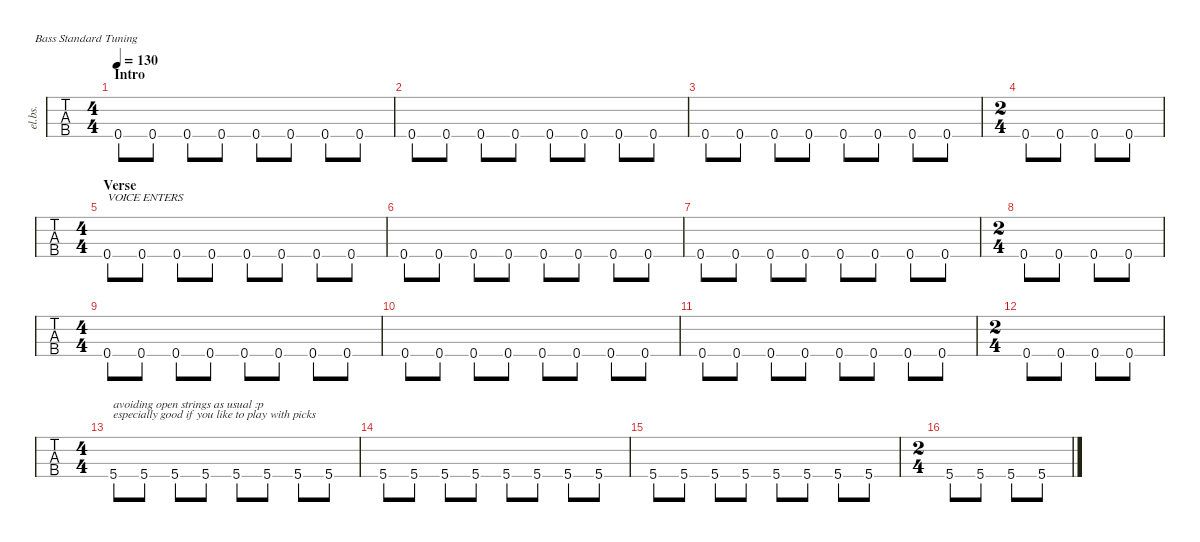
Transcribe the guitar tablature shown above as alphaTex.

\defaultSystemsLayout 4
\hideDynamics
\bracketExtendMode nobrackets
\otherSystemsTrackNameOrientation horizontal
\track ("Electric Bass" "el.bs.") {instrument electricbassfinger}
\staff {tabs}
\tuning (G2 D2 A1 E1)
\ts (4 4)
\section ("" "Intro")
\tempo 130
\clef f4
\ks c
0.4.8{dy mf instrument electricbassfinger} 0.4.8 0.4.8 0.4.8 0.4.8 0.4.8 0.4.8 0.4.8 |
0.4.8 0.4.8 0.4.8 0.4.8 0.4.8 0.4.8 0.4.8 0.4.8 |
0.4.8 0.4.8 0.4.8 0.4.8 0.4.8 0.4.8 0.4.8 0.4.8 |
\ts (2 4)
\beaming (8 2 2)
0.4.8 0.4.8 0.4.8 0.4.8 |
\ts (4 4)
\beaming (8 2 2 2 2)
\section ("" "Verse")
0.4.8{txt "VOICE ENTERS"} 0.4.8 0.4.8 0.4.8 0.4.8 0.4.8 0.4.8 0.4.8 |
0.4.8 0.4.8 0.4.8 0.4.8 0.4.8 0.4.8 0.4.8 0.4.8 |
0.4.8 0.4.8 0.4.8 0.4.8 0.4.8 0.4.8 0.4.8 0.4.8 |
\ts (2 4)
\beaming (8 2 2)
0.4.8 0.4.8 0.4.8 0.4.8 |
\ts (4 4)
\beaming (8 2 2 2 2)
0.4.8 0.4.8 0.4.8 0.4.8 0.4.8 0.4.8 0.4.8 0.4.8 |
0.4.8 0.4.8 0.4.8 0.4.8 0.4.8 0.4.8 0.4.8 0.4.8 |
0.4.8 0.4.8 0.4.8 0.4.8 0.4.8 0.4.8 0.4.8 0.4.8 |
\ts (2 4)
\beaming (8 2 2)
0.4.8 0.4.8 0.4.8 0.4.8 |
\ts (4 4)
\beaming (8 2 2 2 2)
5.4.8{txt "avoiding open strings as usual :p\nespecially good if you like to play with picks"} 5.4.8 5.4.8 5.4.8 5.4.8 5.4.8 5.4.8 5.4.8 |
5.4.8 5.4.8 5.4.8 5.4.8 5.4.8 5.4.8 5.4.8 5.4.8 |
5.4.8 5.4.8 5.4.8 5.4.8 5.4.8 5.4.8 5.4.8 5.4.8 |
\ts (2 4)
\beaming (8 2 2)
5.4.8 5.4.8 5.4.8 5.4.8
